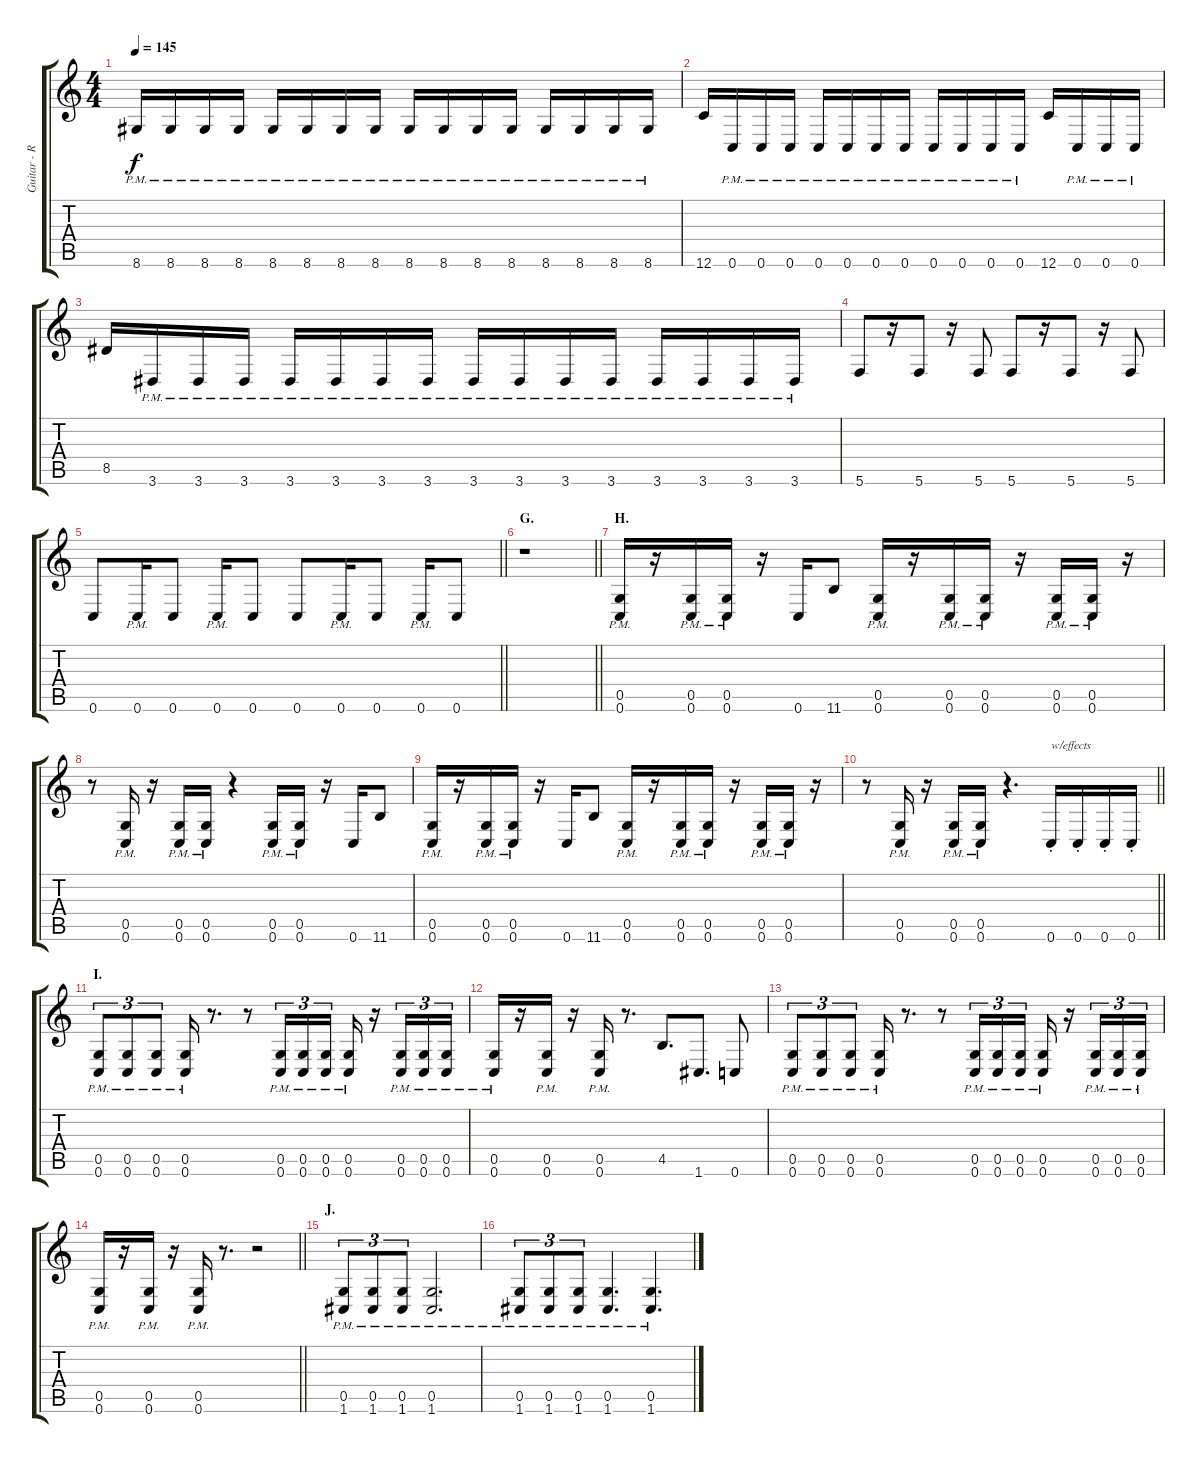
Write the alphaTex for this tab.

\track ("Guitar - Right" "Guitar - R") {instrument distortionguitar}
\staff {score tabs}
\tuning (D4 A3 F3 C3 G2 C2) {hide}
\ts (4 4)
\tempo 145
\clef g2
\ks c
8.6{pm}.16{dy f} 8.6{pm}.16 8.6{pm}.16 8.6{pm}.16 8.6{pm}.16 8.6{pm}.16 8.6{pm}.16 8.6{pm}.16 8.6{pm}.16 8.6{pm}.16 8.6{pm}.16 8.6{pm}.16 8.6{pm}.16 8.6{pm}.16 8.6{pm}.16 8.6{pm}.16 |
12.6.16 0.6{pm}.16 0.6{pm}.16 0.6{pm}.16 0.6{pm}.16 0.6{pm}.16 0.6{pm}.16 0.6{pm}.16 0.6{pm}.16 0.6{pm}.16 0.6{pm}.16 0.6{pm}.16 12.6.16 0.6{pm}.16 0.6{pm}.16 0.6{pm}.16 |
8.5.16 3.6{pm}.16 3.6{pm}.16 3.6{pm}.16 3.6{pm}.16 3.6{pm}.16 3.6{pm}.16 3.6{pm}.16 3.6{pm}.16 3.6{pm}.16 3.6{pm}.16 3.6{pm}.16 3.6{pm}.16 3.6{pm}.16 3.6{pm}.16 3.6{pm}.16 |
5.6.8 r.16 5.6.8 r.16 5.6.8 5.6.8 r.16 5.6.8 r.16 5.6.8 |
\barLineRight lightlight
0.6.8 0.6{pm}.16 0.6.8 0.6{pm}.16 0.6.8 0.6.8 0.6{pm}.16 0.6.8 0.6{pm}.16 0.6.8 |
\section ("" "G.")
\barLineRight lightlight
r.1 |
\section ("" "H.")
(0.5{pm} 0.6{pm}).16 r.16 (0.5{pm} 0.6{pm}).16 (0.5{pm} 0.6{pm}).16 r.16 0.6.16 11.6.8 (0.5{pm} 0.6{pm}).16 r.16 (0.5{pm} 0.6{pm}).16 (0.5{pm} 0.6{pm}).16 r.16 (0.5{pm} 0.6{pm}).16 (0.5{pm} 0.6{pm}).16 r.16 |
r.8 (0.5{pm} 0.6{pm}).16 r.16 (0.5{pm} 0.6{pm}).16 (0.5{pm} 0.6{pm}).16 r.4 (0.5{pm} 0.6{pm}).16 (0.5{pm} 0.6{pm}).16 r.16 0.6.16 11.6.8 |
(0.5{pm} 0.6{pm}).16 r.16 (0.5{pm} 0.6{pm}).16 (0.5{pm} 0.6{pm}).16 r.16 0.6.16 11.6.8 (0.5{pm} 0.6{pm}).16 r.16 (0.5{pm} 0.6{pm}).16 (0.5{pm} 0.6{pm}).16 r.16 (0.5{pm} 0.6{pm}).16 (0.5{pm} 0.6{pm}).16 r.16 |
\barLineRight lightlight
r.8 (0.5{pm} 0.6{pm}).16 r.16 (0.5{pm} 0.6{pm}).16 (0.5{pm} 0.6{pm}).16 r.4{d} 0.6{st}.16{txt "w/effects"} 0.6{st}.16 0.6{st}.16 0.6{st}.16 |
\section ("" "I.")
(0.5{pm} 0.6{pm}).8{tu (3 2)} (0.5{pm} 0.6{pm}).8{tu (3 2)} (0.5{pm} 0.6{pm}).8{tu (3 2)} (0.5{pm} 0.6{pm}).16 r.8{d} r.8 (0.5{pm} 0.6{pm}).16{tu (3 2)} (0.5{pm} 0.6{pm}).16{tu (3 2)} (0.5{pm} 0.6{pm}).16{tu (3 2)} (0.5{pm} 0.6{pm}).16 r.16 (0.5{pm} 0.6{pm}).16{tu (3 2)} (0.5{pm} 0.6{pm}).16{tu (3 2)} (0.5{pm} 0.6{pm}).16{tu (3 2)} |
(0.5{pm} 0.6{pm}).16 r.16 (0.5{pm} 0.6{pm}).16 r.16 (0.5{pm} 0.6{pm}).16 r.8{d} 4.5.8{d} 1.6.8{d} 0.6.8 |
(0.5{pm} 0.6{pm}).8{tu (3 2)} (0.5{pm} 0.6{pm}).8{tu (3 2)} (0.5{pm} 0.6{pm}).8{tu (3 2)} (0.5{pm} 0.6{pm}).16 r.8{d} r.8 (0.5{pm} 0.6{pm}).16{tu (3 2)} (0.5{pm} 0.6{pm}).16{tu (3 2)} (0.5{pm} 0.6{pm}).16{tu (3 2)} (0.5{pm} 0.6{pm}).16 r.16 (0.5{pm} 0.6{pm}).16{tu (3 2)} (0.5{pm} 0.6{pm}).16{tu (3 2)} (0.5{pm} 0.6{pm}).16{tu (3 2)} |
\barLineRight lightlight
(0.5{pm} 0.6{pm}).16 r.16 (0.5{pm} 0.6{pm}).16 r.16 (0.5{pm} 0.6{pm}).16 r.8{d} r.2 |
\section ("" "J.")
(0.5{pm} 1.6{pm}).8{tu (3 2)} (0.5{pm} 1.6{pm}).8{tu (3 2)} (0.5{pm} 1.6{pm}).8{tu (3 2)} (0.5{pm} 1.6{pm}).2{d} |
(0.5{pm} 1.6{pm}).8{tu (3 2)} (0.5{pm} 1.6{pm}).8{tu (3 2)} (0.5{pm} 1.6{pm}).8{tu (3 2)} (0.5{pm} 1.6{pm}).4{d} (0.5{pm} 1.6{pm}).4{d}
